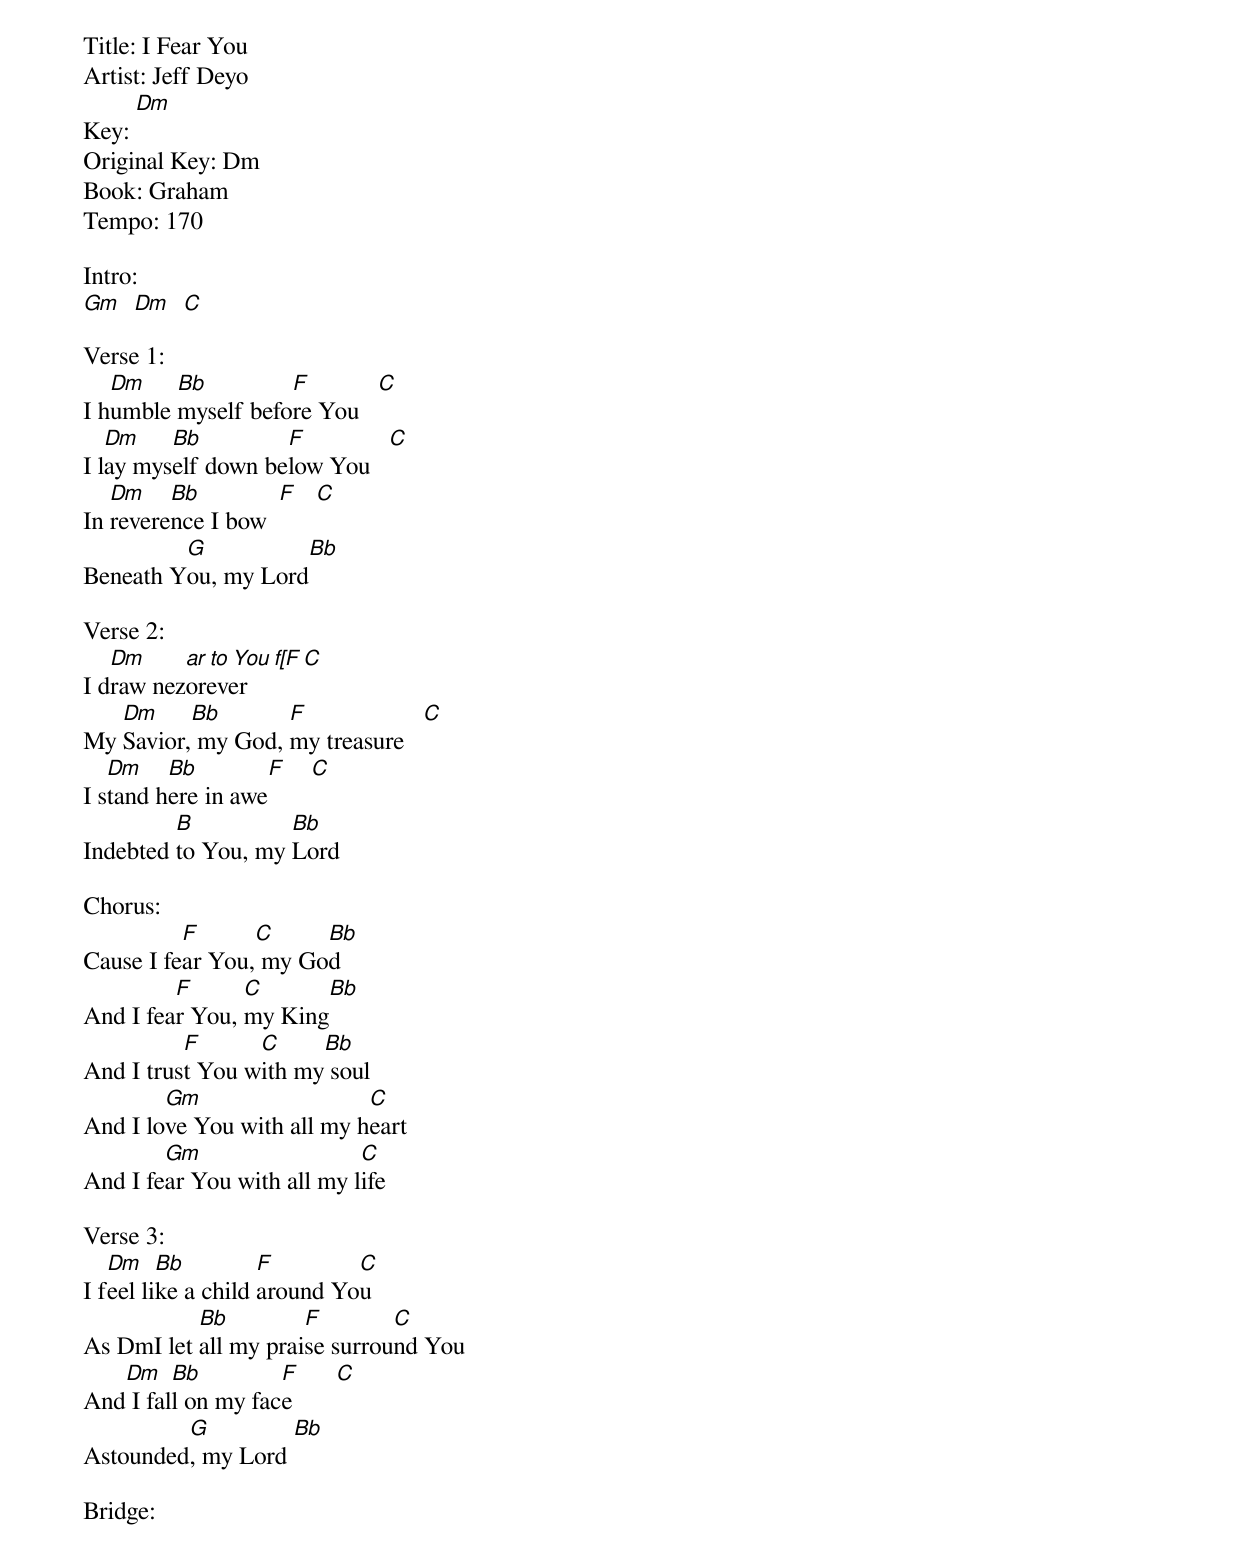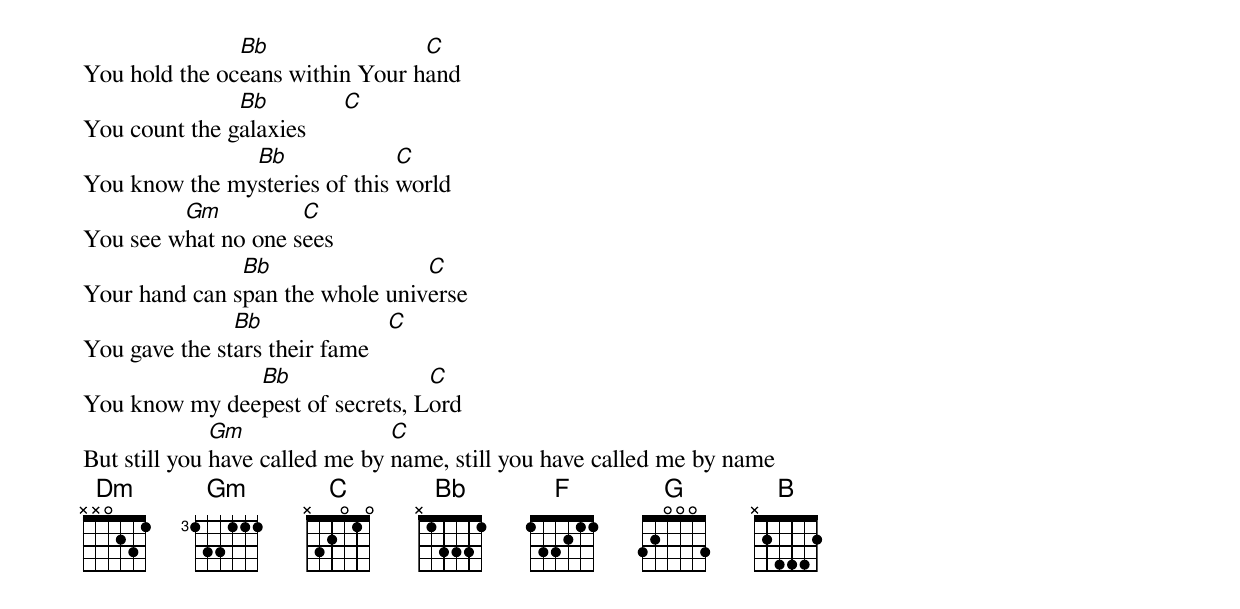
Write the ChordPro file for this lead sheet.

Title: I Fear You
Artist: Jeff Deyo
Key: [Dm]
Original Key: Dm
Book: Graham
Tempo: 170

Intro:
[Gm]  [Dm]  [C]

Verse 1:
I h[Dm]umble [Bb]myself befo[F]re You   [C]
I l[Dm]ay mys[Bb]elf down be[F]low You   [C]
In [Dm]revere[Bb]nce I bow  [F]   [C]
Beneath Y[G]ou, my Lord[Bb]

Verse 2:
I d[Dm]raw nez[ar to You f[F]orever   [C]
My [Dm]Savior,[Bb] my God, [F]my treasure   [C]
I s[Dm]tand h[Bb]ere in awe[F]    [C]
Indebted [B]to You, my [Bb]Lord

Chorus:
Cause I fe[F]ar You,[C] my Go[Bb]d
And I fea[F]r You, [C]my King[Bb]
And I trus[F]t You w[C]ith my[Bb] soul
And I lo[Gm]ve You with all my h[C]eart
And I fe[Gm]ar You with all my l[C]ife

Verse 3:
I f[Dm]eel li[Bb]ke a child [F]around Yo[C]u
As DmI let [Bb]all my prai[F]se surrou[C]nd You
And[Dm] I fal[Bb]l on my fac[F]e       [C]
Astounded[G], my Lord [Bb]

Bridge:
You hold the oc[Bb]eans within Your h[C]and
You count the g[Bb]alaxies      [C]
You know the my[Bb]steries of this [C]world
You see w[Gm]hat no one s[C]ees
Your hand can s[Bb]pan the whole univ[C]erse
You gave the st[Bb]ars their fame   [C]
You know my dee[Bb]pest of secrets, L[C]ord
But still you [Gm]have called me by [C]name, still you have called me by name
